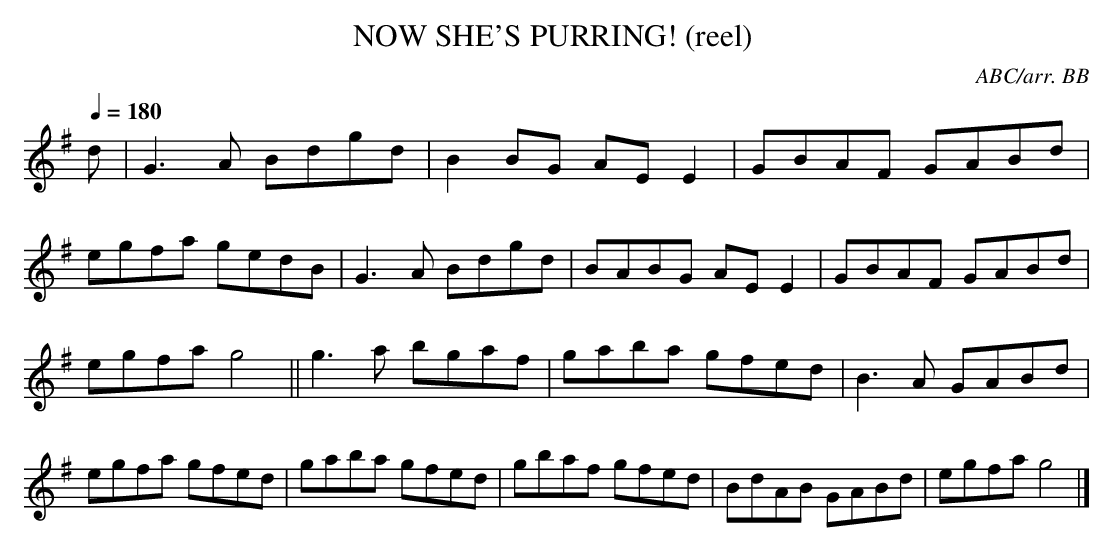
X:1
T:NOW SHE'S PURRING! (reel) \
C:ABC/arr. BB\
M:4/4\
L:1/8\
Q:1/4=180\
K:G\
d|G3A Bdgd|B2BG AEE2|GBAF GABd|egfa gedB|\
G3 A Bdgd|BABG AE E2|GBAF GABd|egfa g4||\
g3 a bgaf|gaba gfed|B3 A GABd|egfa gfed|\
gaba gfed|gbaf gfed|BdAB GABd|egfa g4|]\
\
\
